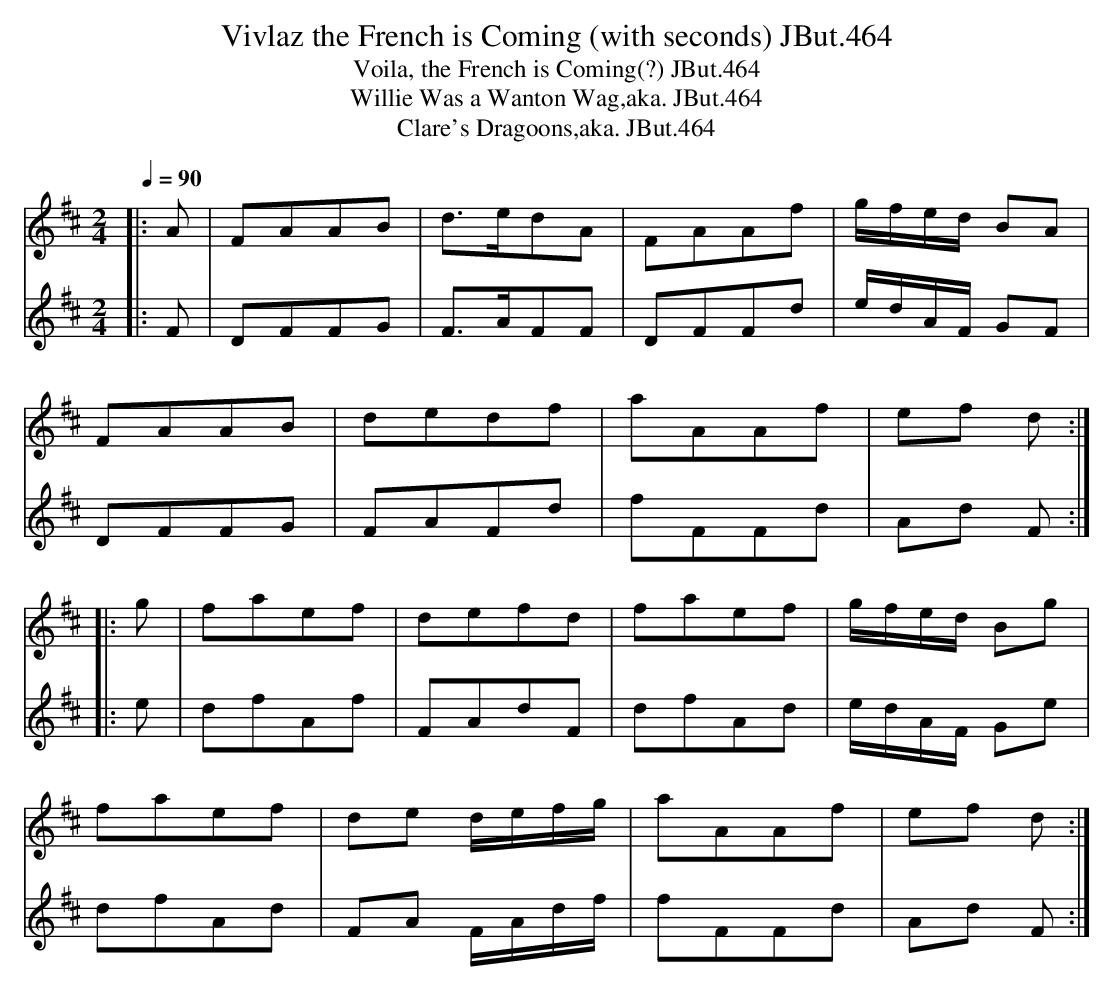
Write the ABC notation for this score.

X:1
T:Vivlaz the French is Coming (with seconds) JBut.464
T:Voila, the French is Coming(?) JBut.464
T:Willie Was a Wanton Wag,aka. JBut.464
T:Clare's Dragoons,aka. JBut.464
M:2/4
L:1/8
Q:1/4=90
K:D
V:1
|:A|FAAB|d>edA|FAAf|g/f/e/d/ BA|
FAAB|dedf|aAAf|ef d:|
|:g|faef|defd|faef|g/f/e/d/ Bg|
faef|de d/e/f/g/|aAAf|ef d:|
V:2
|: F | DFFG | F>AFF | DFFd | e/d/A/F/ GF |
DFFG | FAFd | fFFd | Ad F :|
|: e | dfAf | FAdF | dfAd | e/d/A/F/ Ge |
dfAd | FA F/A/d/f/ | fFFd | Ad F :|
